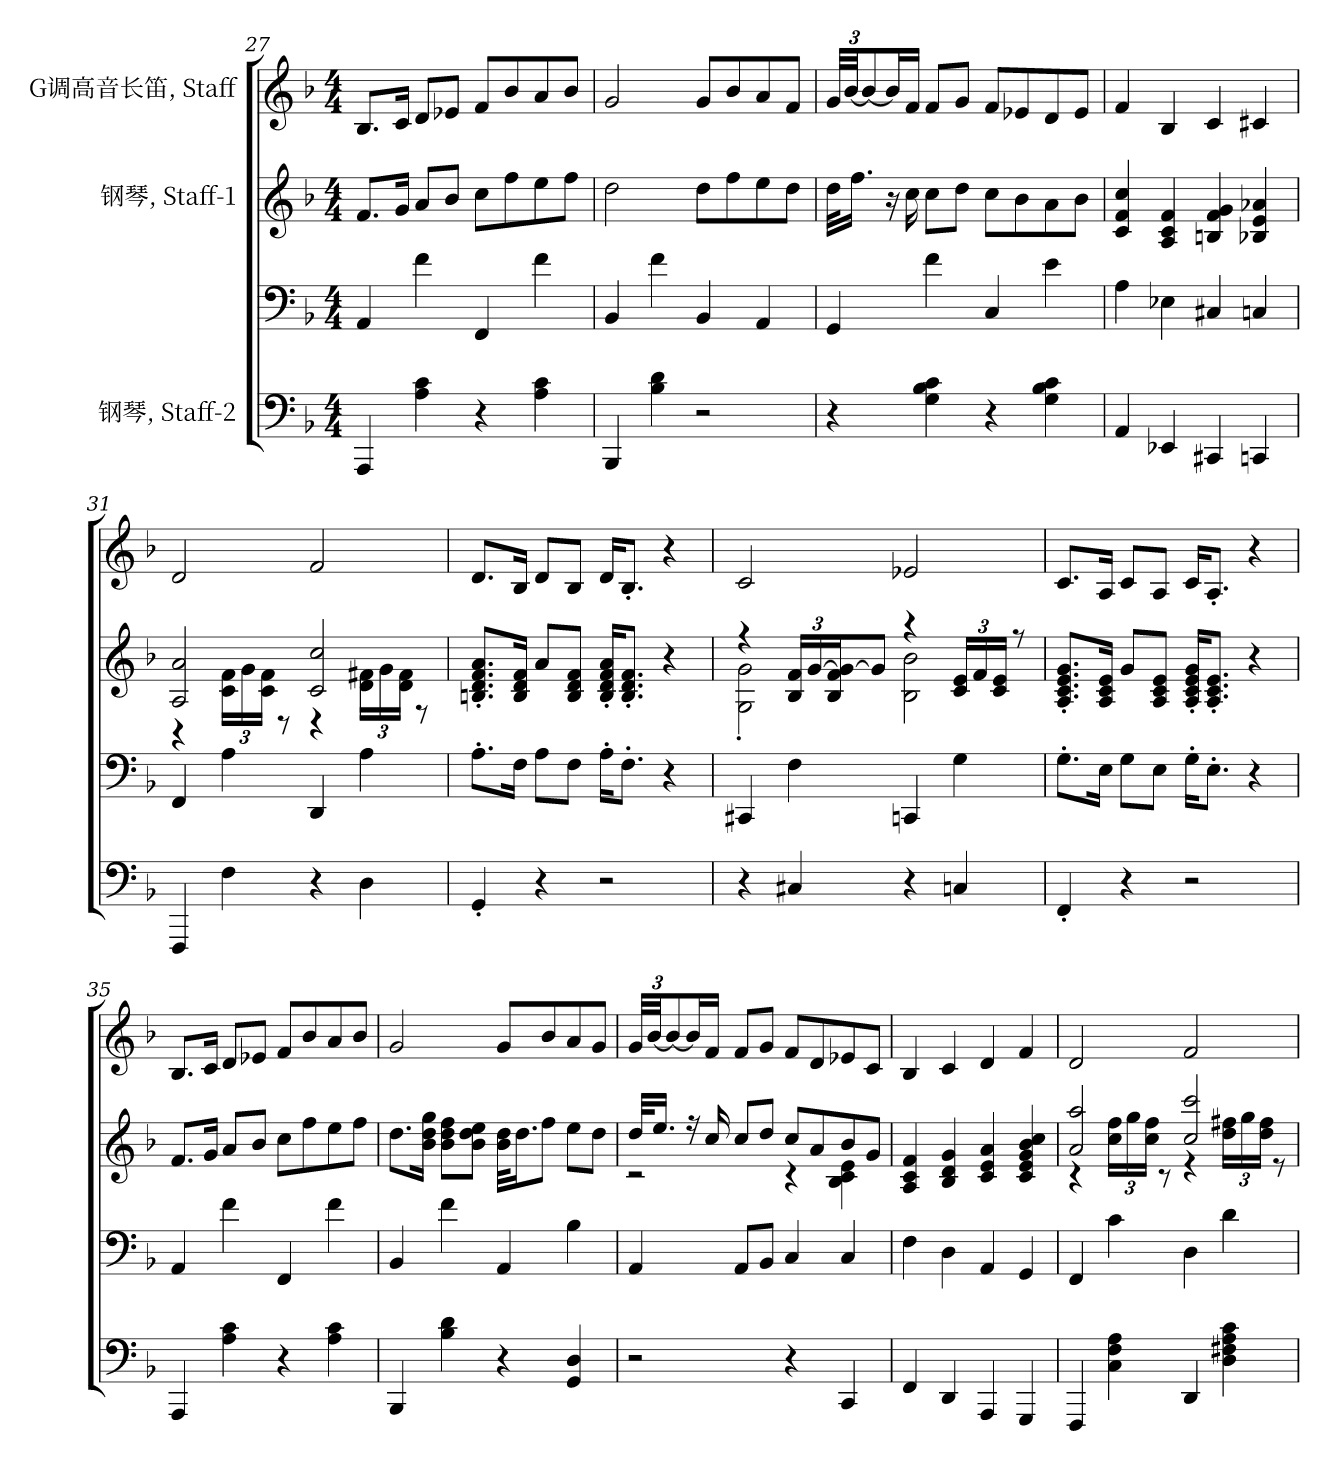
**kern	**kern	**kern	**kern
*part3	*part3	*part2	*part1
*staff4	*staff3	*staff2	*staff1
*I"钢琴, Staff-2	*	*I"钢琴, Staff-1	*I"G调高音长笛, Staff
*clefF4	*clefF4	*clefG2	*clefG2
*	*	*	*ITrd-4c-7
*k[b-]	*k[b-]	*k[b-]	*k[]
*M4/4	*M4/4	*M4/4	*M4/4
=27	=27	=27	=27
4AAA/	4AA/	8.f/L	8.f/L
.	.	16g/Jk	16g/Jk
4A\ 4c\	4f\	8a/L	8a/L
.	.	8b-/J	8b-X/J
4r	4FF/	8cc\L	8cc/L
.	.	8ff\	8ff/
4A\ 4c\	4f\	8ee\	8ee/
.	.	8ff\J	8ff/J
=28	=28	=28	=28
4BBB-/	4BB-/	2dd\	2dd/
4B-\ 4d\	4f\	.	.
2r	4BB-/	8dd\L	8dd/L
.	.	8ff\	8ff/
.	4AA/	8ee\	8ee/
.	.	8dd\J	8cc/J
=29	=29	=29	=29
*	*	*	*Xbrackettup
4r	4GG/	32dd\KLL	48dd/LLL
.	.	.	[48ff/JJ
.	.	16.ff\JJ	.
.	.	.	12ff/_
.	.	16r	16ff/L]
.	.	16cc\	16cc/JJ
4G\ 4B-\ 4c\	4f\	8cc\L	8cc/L
.	.	8dd\J	8dd/J
4r	4C/	8cc\L	8cc/L
.	.	8b-\	8b-X/
4G\ 4B-\ 4c\	4e\	8a\	8a/
.	.	8b-\J	8b-/J
!!LO:LB:g=z
=30	=30	=30	=30
4AA/	4A\	4c/ 4f/ 4cc/	4cc/
4EE-X/	4E-X\	4A/ 4c/ 4f/	4f/
4CC#X/	4C#X/	4Bn/ 4f/ 4g/	4g/
4CCn/	4Cn/	4B-X/ 4e/ 4a-X/	4g#X/
=31	=31	=31	=31
*	*	*^	*
4FFF/	4FF/	2A/ 2a/	4r	2a/
*	*	*	*Xbrackettup	*
4F\	4A\	.	24c\ 24f\LL	.
.	.	.	24g\	.
.	.	.	24c\ 24f\JJ	.
.	.	.	8r	.
4r	4DD/	2c/ 2cc/	4r	2cc/
4D\	4A\	.	24d\ 24f#X\LL	.
.	.	.	24g\	.
.	.	.	24d\ 24f#\JJ	.
.	.	.	8r	.
*	*	*v	*v	*
=32	=32	=32	=32
4GG'/	8.A'\L	8.Bn/' 8.d/' 8.f/' 8.a/'L	8.a/L
.	16F\Jk	16B/ 16d/ 16f/Jk	16f/Jk
4r	8A\L	8a/L	8a/L
.	8F\J	8B/ 8d/ 8f/J	8f/J
2r	16A'\KL	16B/' 16d/' 16f/' 16a/'KL	16a/KL
.	8.F'\J	8.B/' 8.d/' 8.f/'J	8.f'/J
.	4r	4r	4r
=33	=33	=33	=33
*	*	*^	*
4r	4CC#X/	4r	2G\' 2g\'	2g/
4C#X/	4F\	24B-/ 24f/LL	.	.
.	.	[24g/	.	.
.	.	24B-/ 24f/ 24g/_J	.	.
.	.	8g/J]	.	.
4r	4CCn/	4r	2B-\ 2b-\	2b-X/
4Cn/	4G\	24c/ 24e/LL	.	.
.	.	24f/	.	.
.	.	24c/ 24e/JJ	.	.
.	.	8r	.	.
*	*	*v	*v	*
!!LO:PB:g=z
=34	=34	=34	=34
4FF'/	8.G'\L	8.A/' 8.c/' 8.e/' 8.g/'L	8.g/L
.	16E\Jk	16A/ 16c/ 16e/Jk	16e/Jk
4r	8G\L	8g/L	8g/L
.	8E\J	8A/ 8c/ 8e/J	8e/J
2r	16G'\KL	16A/' 16c/' 16e/' 16g/'KL	16g/KL
.	8.E'\J	8.A/' 8.c/' 8.e/'J	8.e'/J
.	4r	4r	4r
=35	=35	=35	=35
4AAA/	4AA/	8.f/L	8.f/L
.	.	16g/Jk	16g/Jk
4A\ 4c\	4f\	8a/L	8a/L
.	.	8b-/J	8b-X/J
4r	4FF/	8cc\L	8cc/L
.	.	8ff\	8ff/
4A\ 4c\	4f\	8ee\	8ee/
.	.	8ff\J	8ff/J
=36	=36	=36	=36
4BBB-/	4BB-/	8.dd\L	2dd/
.	.	16b-\ 16dd\ 16gg\Jk	.
4B-\ 4d\	4f\	8b-\ 8dd\ 8ff\L	.
.	.	8b-\ 8dd\ 8ee\J	.
4r	4AA/	32b-\ 32dd\KLL	8dd/L
.	.	16.dd\J	.
.	.	8ff\J	8ff/
4GG/ 4D/	4B-\	8ee\L	8ee/
.	.	8dd\J	8dd/J
!!LO:LB:g=z
=37	=37	=37	=37
*	*	*^	*
2r	4AA/	32dd/KLL	2r	48dd/LLL
.	.	.	.	[48ff/JJ
.	.	16.ee/JJ	.	.
.	.	.	.	12ff/_
.	.	16r	.	16ff/L]
.	.	16cc/	.	16cc/JJ
.	8AA/L	8cc/L	.	8cc/L
.	8BB-/J	8dd/J	.	8dd/J
4r	4C/	8cc/L	4r	8cc/L
.	.	8a/	.	8a/
4CC/	4C/	8b-/	4B-\ 4c\ 4e\	8b-X/
.	.	8g/J	.	8g/J
*	*	*v	*v	*
=38	=38	=38	=38
4FF/	4F\	4A/ 4c/ 4f/	4f/
4DD/	4D\	4B-/ 4d/ 4g/	4g/
4AAA/	4AA/	4c/ 4e/ 4a/	4a/
4GGG/	4GG/	4c/ 4e/ 4g/ 4b-/ 4cc/	4cc/
=39	=39	=39	=39
*	*	*^	*
4FFF/	4FF/	2a/ 2aa/	4r	2a/
4C\ 4F\ 4A\	4c\	.	24cc\ 24ff\LL	.
.	.	.	24gg\	.
.	.	.	24cc\ 24ff\JJ	.
.	.	.	8r	.
4DD/	4D\	2cc/ 2ccc/	4r	2cc/
4D\ 4F#X\ 4A\ 4c\	4d\	.	24dd\ 24ff#X\LL	.
.	.	.	24gg\	.
.	.	.	24dd\ 24ff#\JJ	.
.	.	.	8r	.
*	*	*v	*v	*
=	=	=	=
*-	*-	*-	*-
